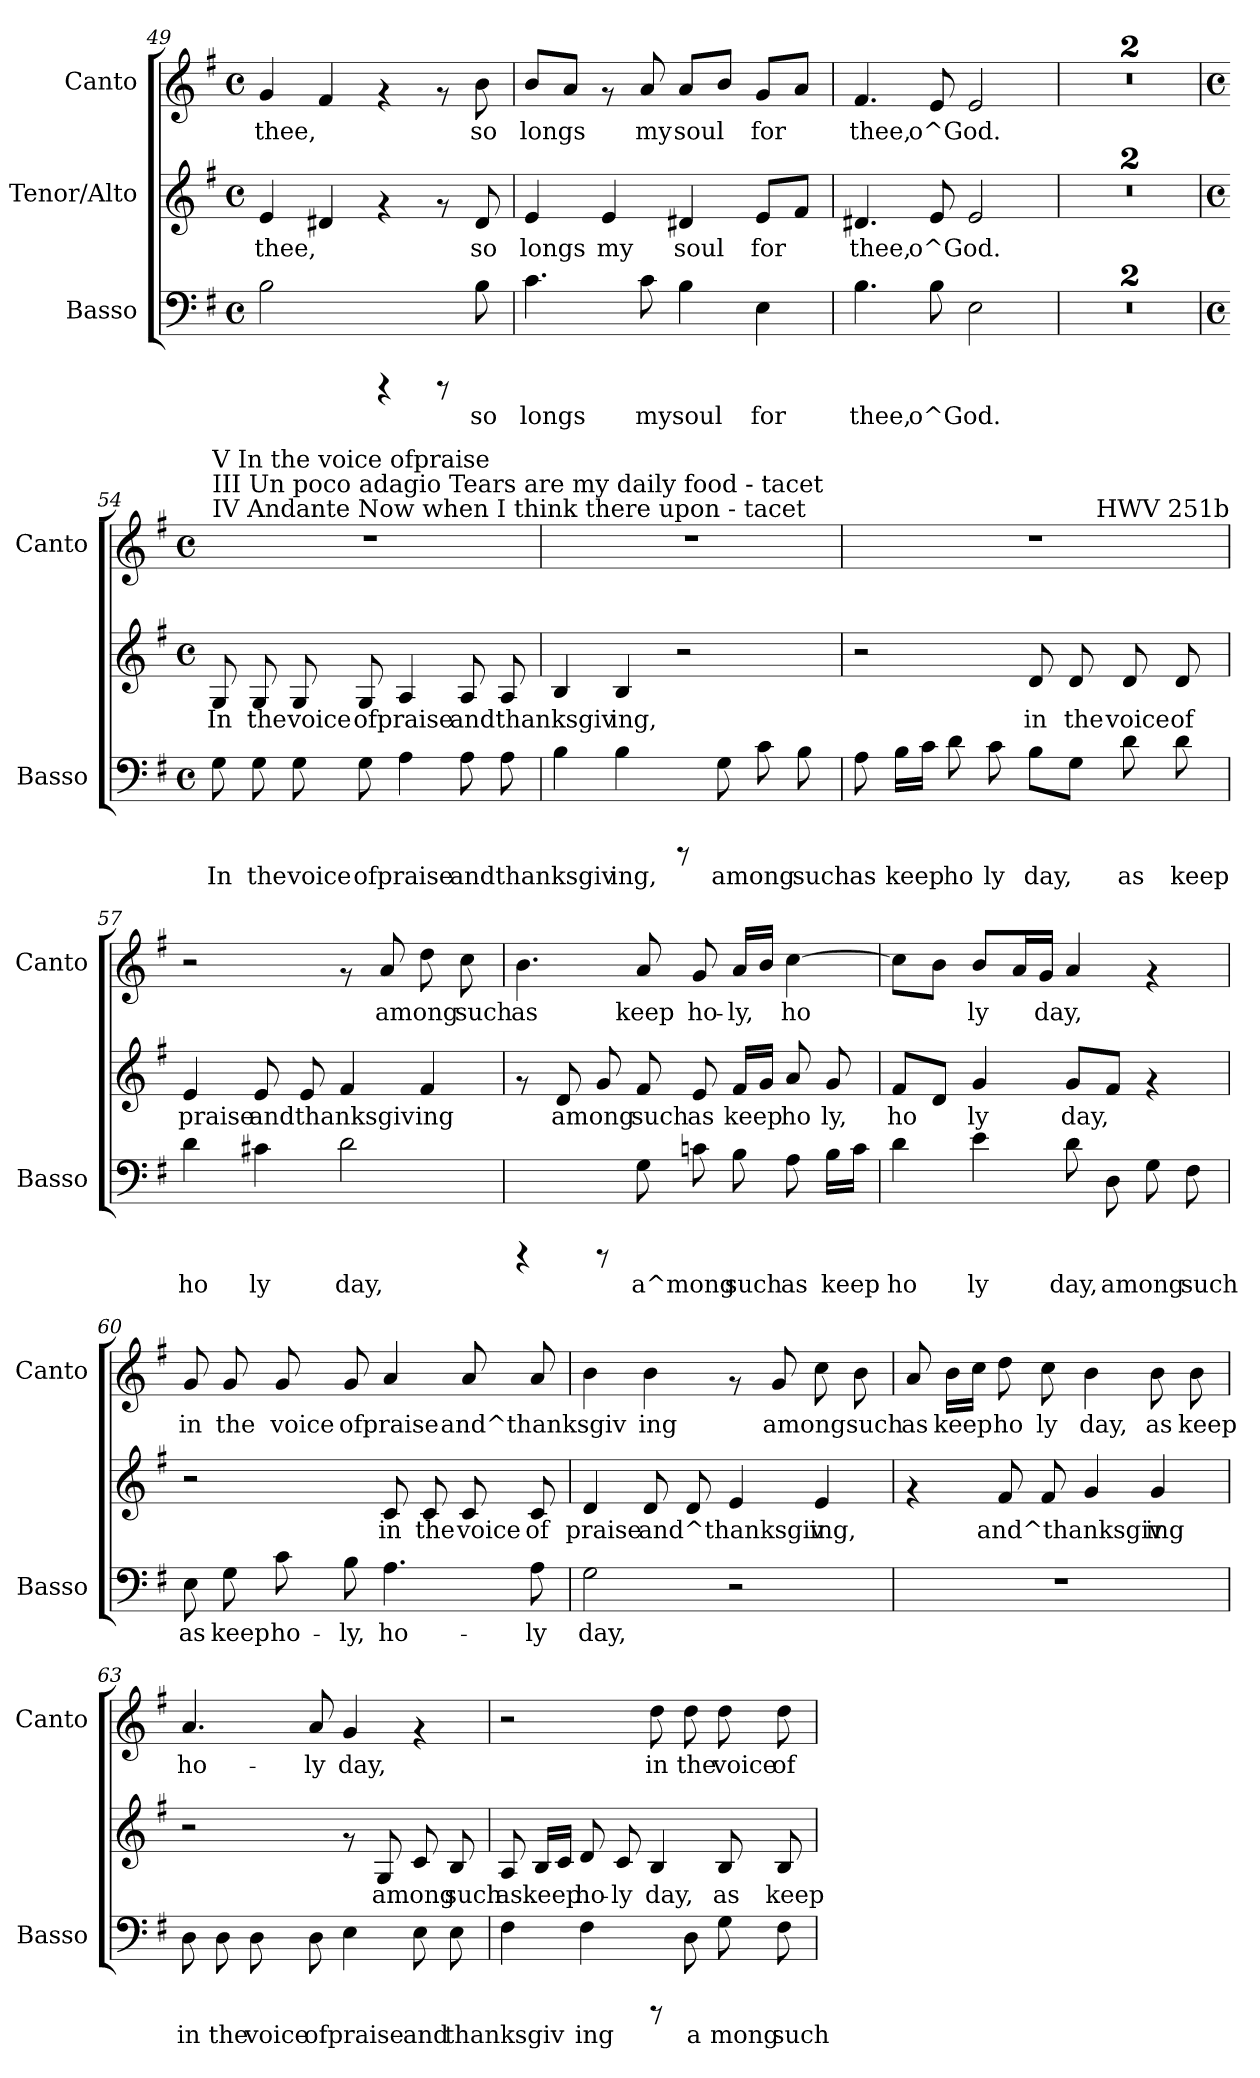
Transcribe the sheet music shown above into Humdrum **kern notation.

**kern	**text	**kern	**text	**kern	**text
*part3	*part3	*part2	*part2	*part1	*part1
*staff3	*staff3	*staff2	*staff2	*staff1	*staff1
*I"Basso	*	*I"Tenor/Alto	*	*I"Canto	*
*I'Basso	*	*	*	*I'Canto	*
*clefF4	*	*clefG2	*	*clefG2	*
*k[f#]	*	*k[f#]	*	*k[f#]	*
*G:	*	*G:	*	*G:	*
*M4/4	*	*M4/4	*	*M4/4	*
*met(c)	*	*met(c)	*	*met(c)	*
=49	=49	=49	=49	=49	=49
!	!LO:LY:b:cj	!	!LO:LY:b:cj	!	!LO:LY:b:cj
2B\	.	4e/	thee,	4g/	thee,
!	!	!	!LO:LY:b:cj	!	!LO:LY:b:cj
.	.	4d#X/	.	4f#/	.
4rCCC	.	4rf	.	4rf	.
8rCCC	.	8rf	.	8rf	.
!	!LO:LY:b:cj	!	!LO:LY:b:cj	!	!LO:LY:b:cj
8B\	so	8d#/	so	8b\	so
=50	=50	=50	=50	=50	=50
!	!LO:LY:b:cj	!	!LO:LY:b:cj	!	!LO:LY:b:cj
4.c\	longs	4e/	longs	8b/L	longs
!	!	!	!	!	!LO:LY:b:cj
.	.	.	.	8a/J	.
!	!	!	!LO:LY:b:cj	!	!
.	.	4e/	my	8rf	.
!	!LO:LY:b:cj	!	!	!	!LO:LY:b:cj
8c\	mysoul	.	.	8a/	my
!	!LO:LY:b:cj	!	!LO:LY:b:cj	!	!LO:LY:b:cj
4B\	.	4d#X/	soul	8a/L	soul
!	!	!	!	!	!LO:LY:b:cj
.	.	.	.	8b/J	.
!	!LO:LY:b:cj	!	!LO:LY:b:cj	!	!LO:LY:b:cj
4E\	for	8e/L	for	8g/L	for
!	!	!	!LO:LY:b:cj	!	!LO:LY:b:cj
.	.	8f#/J	.	8a/J	.
=51	=51	=51	=51	=51	=51
!	!LO:LY:b:cj	!	!LO:LY:b:cj	!	!LO:LY:b:cj
4.B\	thee,	4.d#X/	thee,	4.f#/	thee,
!	!LO:LY:b:cj	!	!LO:LY:b:cj	!	!LO:LY:b:cj
8B\	o^God.	8e/	o^God.	8e/	o^God.
!	!LO:LY:b:cj	!	!LO:LY:b:cj	!	!LO:LY:b:cj
2E\	.	2e/	.	2e/	.
=52	=52	=52	=52	=52	=52
1r	.	1r	.	1r	.
=53	=53	=53	=53	=53	=53
1r	.	1r	.	1r	.
!!LO:LB:g=z
=54!	=54!	=54!	=54!	=54!	=54!
*M4/4	*	*M4/4	*	*M4/4	*
*met(c)	*	*met(c)	*	*met(c)	*
!	!	!	!	!LO:TX:a:t=IV Andante Now when I think there upon - tacet	!
!	!	!	!	!LO:TX:a:t=III Un poco adagio Tears are my daily food - tacet	!
!	!	!	!	!LO:TX:a:t=V In the voice ofpraise	!
!	!LO:LY:b:cj	!	!LO:LY:b:cj	!	!
8G\	In	8G/	In	1r	.
!	!LO:LY:b:cj	!	!LO:LY:b:cj	!	!
8G\	the	8G/	the	.	.
!	!LO:LY:b:cj	!	!LO:LY:b:cj	!	!
8G\	voice	8G/	voice	.	.
!	!LO:LY:b:cj	!	!LO:LY:b:cj	!	!
8G\	ofpraise	8G/	ofpraise	.	.
!	!LO:LY:b:cj	!	!LO:LY:b:cj	!	!
4A\	.	4A/	.	.	.
!	!LO:LY:b:cj	!	!LO:LY:b:cj	!	!
8A\	and	8A/	and	.	.
!	!LO:LY:b:cj	!	!LO:LY:b:cj	!	!
8A\	thanksgiv	8A/	thanksgiv	.	.
=55	=55	=55	=55	=55	=55
!	!LO:LY:b:cj	!	!LO:LY:b:cj	!	!
4B\	.	4B/	.	1r	.
!	!LO:LY:b:cj	!	!LO:LY:b:cj	!	!
4B\	ing,	4B/	ing,	.	.
8rCCC	.	2r	.	.	.
!	!LO:LY:b:cj	!	!	!	!
8G\	among	.	.	.	.
!	!LO:LY:b:cj	!	!	!	!
8c\	.	.	.	.	.
!	!LO:LY:b:cj	!	!	!	!
8B\	such	.	.	.	.
=56	=56	=56	=56	=56	=56
!	!LO:LY:b:cj	!	!	!	!
*	*	*	*	*^	*
8A\	as	2r	.	1r	2ryy	.
!	!LO:LY:b:cj	!	!	!	!	!
16B\L	keep	.	.	.	.	.
!	!LO:LY:b:cj	!	!	!	!	!
16c\J	.	.	.	.	.	.
!	!LO:LY:b:cj	!	!	!	!	!
8d\	ho	.	.	.	.	.
!	!LO:LY:b:cj	!	!	!	!	!
8c\	ly	.	.	.	.	.
!	!LO:LY:b:cj	!	!LO:LY:b:cj	!	!	!
8B\L	day,	8d/	in	.	8.ryy	.
!	!LO:LY:b:cj	!	!LO:LY:b:cj	!	!	!
8G\J	.	8d/	the	.	.	.
!	!	!	!	!	!LO:TX:a:t=HWV 251b	!
.	.	.	.	.	4ryy	.
!	!LO:LY:b:cj	!	!LO:LY:b:cj	!	!	!
8d\	as	8d/	voice	.	.	.
!	!LO:LY:b:cj	!	!LO:LY:b:cj	!	!	!
8d\	keep	8d/	of	.	.	.
.	.	.	.	.	16ryy	.
!!LO:LB:g=z
=57	=57	=57	=57	=57	=57	=57
!	!LO:LY:b:cj	!	!LO:LY:b:cj	!	!	!
*	*	*	*	*v	*v	*
4d\	ho	4e/	praise	2r	.
!	!LO:LY:b:cj	!	!LO:LY:b:cj	!	!
4c#X\	ly	8e/	and	.	.
!	!	!	!LO:LY:b:cj	!	!
.	.	8e/	thanksgiv	.	.
!	!LO:LY:b:cj	!	!LO:LY:b:cj	!	!
2d\	day,	4f#/	.	8rf	.
!	!	!	!	!	!LO:LY:b:cj
.	.	.	.	8a/	among
!	!	!	!LO:LY:b:cj	!	!LO:LY:b:cj
.	.	4f#/	ing	8dd\	.
!	!	!	!	!	!LO:LY:b:cj
.	.	.	.	8cc\	such
=58	=58	=58	=58	=58	=58
!	!	!	!	!	!LO:LY:b:cj
4rCCC	.	8rf	.	4.b\	as
!	!	!	!LO:LY:b:cj	!	!
.	.	8d/	among	.	.
!	!	!	!LO:LY:b:cj	!	!
8rCCC	.	8g/	.	.	.
!	!LO:LY:b:cj	!	!LO:LY:b:cj	!	!LO:LY:b:cj
8G\	a^mong	8f#/	such	8a/	keep
!	!LO:LY:b:cj	!	!LO:LY:b:cj	!	!LO:LY:b:cj
8cn\	.	8e/	as	8g/	ho-
!	!LO:LY:b:cj	!	!LO:LY:b:cj	!	!LO:LY:b:cj
8B\	such	16f#/L	keep	16a/L	-ly,
!	!	!	!LO:LY:b:cj	!	!LO:LY:b:cj
.	.	16g/J	.	16b/J	.
!	!LO:LY:b:cj	!	!LO:LY:b:cj	!	!LO:LY:b:cj
8A\	as	8a/	ho	[>4cc\	ho-
!	!LO:LY:b:cj	!	!LO:LY:b:cj	!	!
16B\L	keep	8g/	ly,	.	.
!	!LO:LY:b:cj	!	!	!	!
16c\J	.	.	.	.	.
=59	=59	=59	=59	=59	=59
!	!LO:LY:b:cj	!	!LO:LY:b:cj	!	!LO:LY:b:cj
4d\	ho	8f#/L	ho	8cc\L]	--
!	!	!	!LO:LY:b:cj	!	!LO:LY:b:cj
.	.	8d/J	.	8b\J	--
!	!LO:LY:b:cj	!	!LO:LY:b:cj	!	!LO:LY:b:cj
4e\	ly	4g/	ly	8b/L	-ly
!	!	!	!	!	!LO:LY:b:cj
.	.	.	.	16a/	.
!	!	!	!	!	!LO:LY:b:cj
.	.	.	.	16g/J	day,
!	!LO:LY:b:cj	!	!LO:LY:b:cj	!	!LO:LY:b:cj
8d\	day,	8g/L	day,	4a/	.
!	!LO:LY:b:cj	!	!LO:LY:b:cj	!	!
8D\	among	8f#/J	.	.	.
!	!LO:LY:b:cj	!	!	!	!
8G\	.	4rf	.	4rf	.
!	!LO:LY:b:cj	!	!	!	!
8F#\	such	.	.	.	.
!!LO:LB:g=z
=60	=60	=60	=60	=60	=60
!	!LO:LY:b:cj	!	!	!	!LO:LY:b:cj
8E\	as	2r	.	8g/	in
!	!LO:LY:b:cj	!	!	!	!LO:LY:b:cj
8G\	keep	.	.	8g/	the
!	!LO:LY:b:cj	!	!	!	!LO:LY:b:cj
8c\	ho-	.	.	8g/	voice
!	!LO:LY:b:cj	!	!	!	!LO:LY:b:cj
8B\	-ly,	.	.	8g/	ofpraise
!	!LO:LY:b:cj	!	!LO:LY:b:cj	!	!LO:LY:b:cj
4.A\	ho-	8c/	in	4a/	.
!	!	!	!LO:LY:b:cj	!	!
.	.	8c/	the	.	.
!	!	!	!LO:LY:b:cj	!	!LO:LY:b:cj
.	.	8c/	voice	8a/	and^thanksgiv
!	!LO:LY:b:cj	!	!LO:LY:b:cj	!	!LO:LY:b:cj
8A\	-ly	8c/	of	8a/	.
=61	=61	=61	=61	=61	=61
!	!LO:LY:b:cj	!	!LO:LY:b:cj	!	!LO:LY:b:cj
2G\	day,	4d/	praise	4b\	.
!	!	!	!LO:LY:b:cj	!	!LO:LY:b:cj
.	.	8d/	and^thanksgiv	4b\	ing
!	!	!	!LO:LY:b:cj	!	!
.	.	8d/	.	.	.
!	!	!	!LO:LY:b:cj	!	!
2r	.	4e/	.	8rf	.
!	!	!	!	!	!LO:LY:b:cj
.	.	.	.	8g/	amongsuch
!	!	!	!LO:LY:b:cj	!	!LO:LY:b:cj
.	.	4e/	ing,	8cc\	.
!	!	!	!	!	!LO:LY:b:cj
.	.	.	.	8b\	.
=62	=62	=62	=62	=62	=62
!	!	!	!	!	!LO:LY:b:cj
1r	.	4rf	.	8a/	as
!	!	!	!	!	!LO:LY:b:cj
.	.	.	.	16b\L	keep
!	!	!	!	!	!LO:LY:b:cj
.	.	.	.	16cc\J	.
!	!	!	!LO:LY:b:cj	!	!LO:LY:b:cj
.	.	8f#/	and^thanksgiv	8dd\	ho
!	!	!	!LO:LY:b:cj	!	!LO:LY:b:cj
.	.	8f#/	.	8cc\	ly
!	!	!	!LO:LY:b:cj	!	!LO:LY:b:cj
.	.	4g/	.	4b\	day,
!	!	!	!LO:LY:b:cj	!	!LO:LY:b:cj
.	.	4g/	ing	8b\	as
!	!	!	!	!	!LO:LY:b:cj
.	.	.	.	8b\	keep
!!LO:PB:g=z
=63	=63	=63	=63	=63	=63
!	!LO:LY:b:cj	!	!	!	!LO:LY:b:cj
8D\	in	2r	.	4.a/	ho-
!	!LO:LY:b:cj	!	!	!	!
8D\	the	.	.	.	.
!	!LO:LY:b:cj	!	!	!	!
8D\	voice	.	.	.	.
!	!LO:LY:b:cj	!	!	!	!LO:LY:b:cj
8D\	ofpraise	.	.	8a/	-ly
!	!LO:LY:b:cj	!	!	!	!LO:LY:b:cj
4E\	.	8rf	.	4g/	day,
!	!	!	!LO:LY:b:cj	!	!
.	.	8G/	among	.	.
!	!LO:LY:b:cj	!	!LO:LY:b:cj	!	!
8E\	and	8c/	.	4rf	.
!	!LO:LY:b:cj	!	!LO:LY:b:cj	!	!
8E\	thanksgiv	8B/	such	.	.
=64	=64	=64	=64	=64	=64
!	!LO:LY:b:cj	!	!LO:LY:b:cj	!	!
4F#\	.	8A/	as	2r	.
!	!	!	!LO:LY:b:cj	!	!
.	.	16B/L	keep	.	.
!	!	!	!LO:LY:b:cj	!	!
.	.	16c/J	.	.	.
!	!LO:LY:b:cj	!	!LO:LY:b:cj	!	!
4F#\	ing	8d/	ho-	.	.
!	!	!	!LO:LY:b:cj	!	!
.	.	8c/	-ly	.	.
!	!	!	!LO:LY:b:cj	!	!LO:LY:b:cj
8rCCC	.	4B/	day,	8dd\	in
!	!LO:LY:b:cj	!	!	!	!LO:LY:b:cj
8D\	a	.	.	8dd\	the
!	!LO:LY:b:cj	!	!LO:LY:b:cj	!	!LO:LY:b:cj
8G\	mong	8B/	as	8dd\	voice
!	!LO:LY:b:cj	!	!LO:LY:b:cj	!	!LO:LY:b:cj
8F#\	such	8B/	keep	8dd\	of
=	=	=	=	=	=
*-	*-	*-	*-	*-	*-
